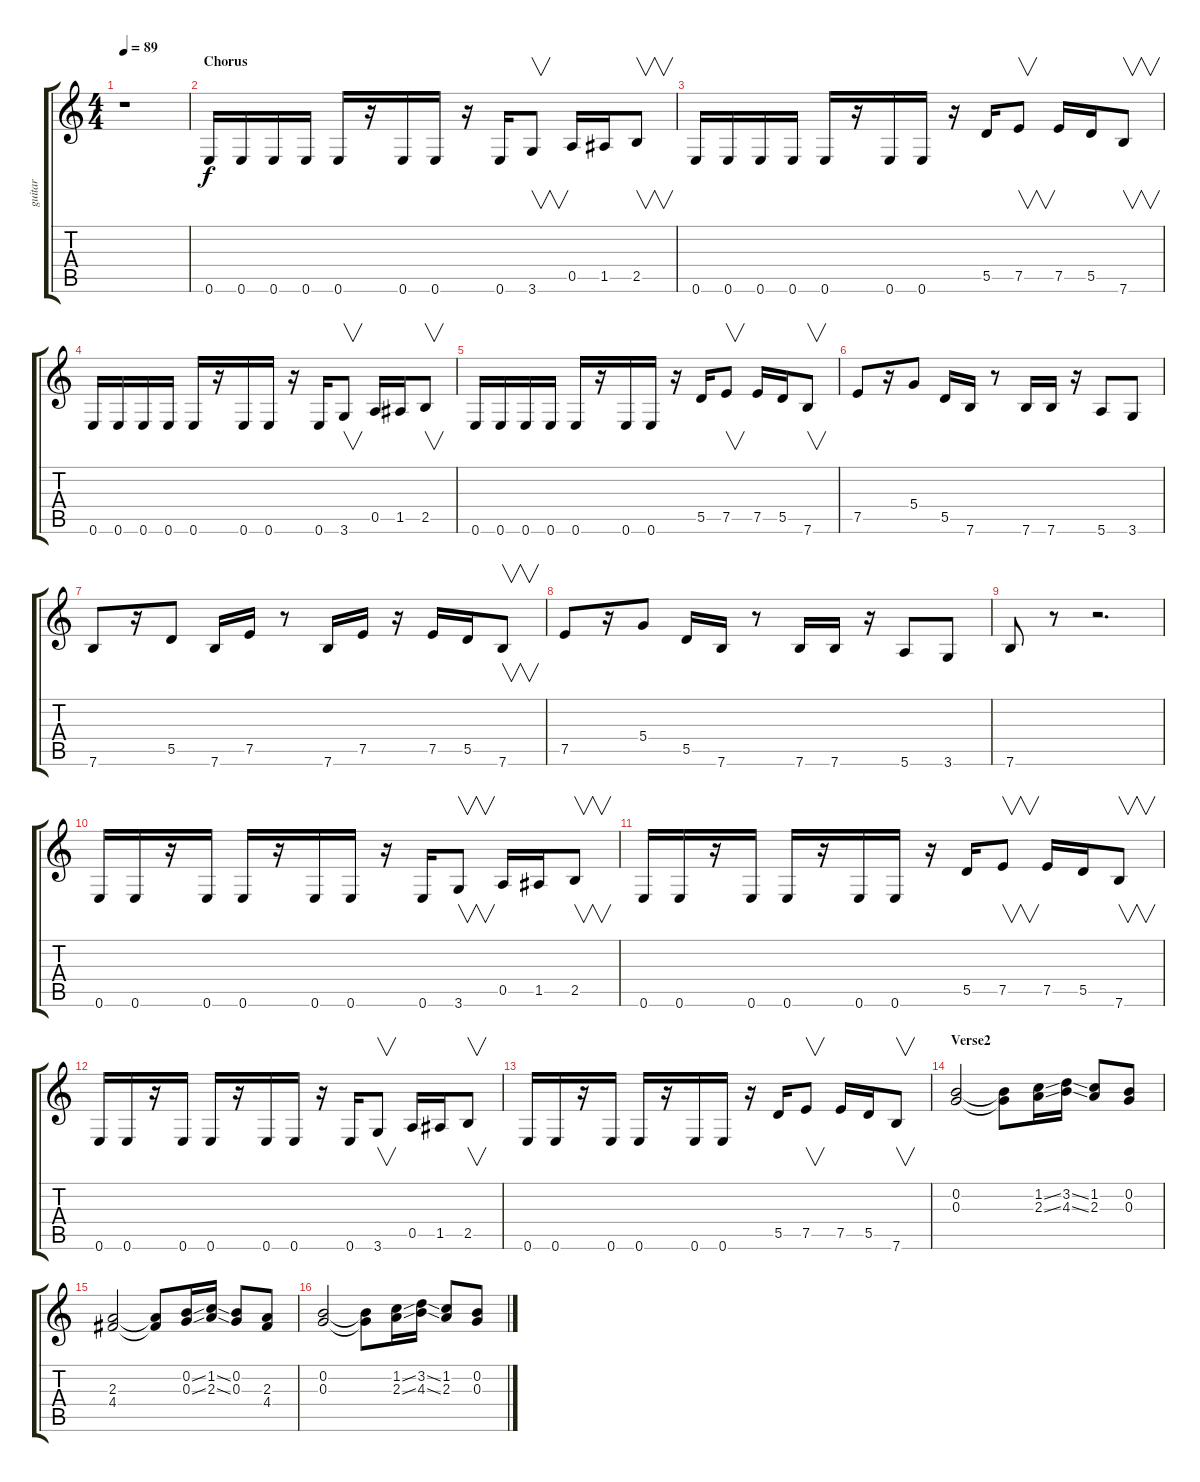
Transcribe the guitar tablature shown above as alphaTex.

\track ("guitar" "guitar") {instrument distortionguitar}
\staff {score tabs}
\tuning (E4 B3 G3 D3 A2 E2) {hide}
\ts (4 4)
\tempo 89
\clef g2
\ks c
r.1{dy f} |
\section ("" "Chorus")
0.6.16{instrument distortionguitar} 0.6.16 0.6.16 0.6.16 0.6.16 r.16 0.6.16{instrument distortionguitar} 0.6.16 r.16 0.6.16 3.6.8{v} 0.5.16 1.5.16 2.5.8{v} |
0.6.16{instrument distortionguitar} 0.6.16 0.6.16 0.6.16 0.6.16 r.16 0.6.16{instrument distortionguitar} 0.6.16 r.16 5.5.16 7.5.8{v} 7.5.16 5.5.16 7.6.8{v} |
0.6.16{instrument distortionguitar} 0.6.16 0.6.16 0.6.16 0.6.16 r.16 0.6.16{instrument distortionguitar} 0.6.16 r.16 0.6.16 3.6.8{v} 0.5.16 1.5.16 2.5.8{v} |
0.6.16{instrument distortionguitar} 0.6.16 0.6.16 0.6.16 0.6.16 r.16 0.6.16{instrument distortionguitar} 0.6.16 r.16 5.5.16 7.5.8{v} 7.5.16 5.5.16 7.6.8{v} |
7.5.8{instrument distortionguitar} r.16 5.4.8 5.5.16 7.6.16 r.8 7.6.16 7.6.16 r.16 5.6.8 3.6.8 |
7.6.8 r.16 5.5.8 7.6.16 7.5.16 r.8 7.6.16 7.5.16 r.16 7.5.16 5.5.16 7.6.8{v} |
7.5.8 r.16 5.4.8 5.5.16 7.6.16 r.8 7.6.16 7.6.16 r.16 5.6.8 3.6.8 |
7.6.8 r.8 r.2{d} |
0.6.16{instrument distortionguitar} 0.6.16 r.16 0.6.16 0.6.16 r.16 0.6.16{instrument distortionguitar} 0.6.16 r.16 0.6.16 3.6.8{v} 0.5.16 1.5.16 2.5.8{v} |
0.6.16{instrument distortionguitar} 0.6.16 r.16 0.6.16 0.6.16 r.16 0.6.16{instrument distortionguitar} 0.6.16 r.16 5.5.16 7.5.8{v} 7.5.16 5.5.16 7.6.8{v} |
0.6.16{instrument distortionguitar} 0.6.16 r.16 0.6.16 0.6.16 r.16 0.6.16{instrument distortionguitar} 0.6.16 r.16 0.6.16 3.6.8{v} 0.5.16 1.5.16 2.5.8{v} |
0.6.16{instrument distortionguitar} 0.6.16 r.16 0.6.16 0.6.16 r.16 0.6.16{instrument distortionguitar} 0.6.16 r.16 5.5.16 7.5.8{v} 7.5.16 5.5.16 7.6.8{v} |
\section ("" "Verse2")
(0.2 0.3).2 (0.2{t} 0.3{t}).8 (1.2{ss} 2.3{ss}).16 (3.2{ss} 4.3{ss}).16 (1.2 2.3).8 (0.2 0.3).8 |
(2.3 4.4).2 (2.3{t} 4.4{t}).8 (0.2{ss} 0.3{ss}).16 (1.2{ss} 2.3{ss}).16 (0.2 0.3).8 (2.3 4.4).8 |
(0.2 0.3).2 (0.2{t} 0.3{t}).8 (1.2{ss} 2.3{ss}).16 (3.2{ss} 4.3{ss}).16 (1.2 2.3).8 (0.2 0.3).8
